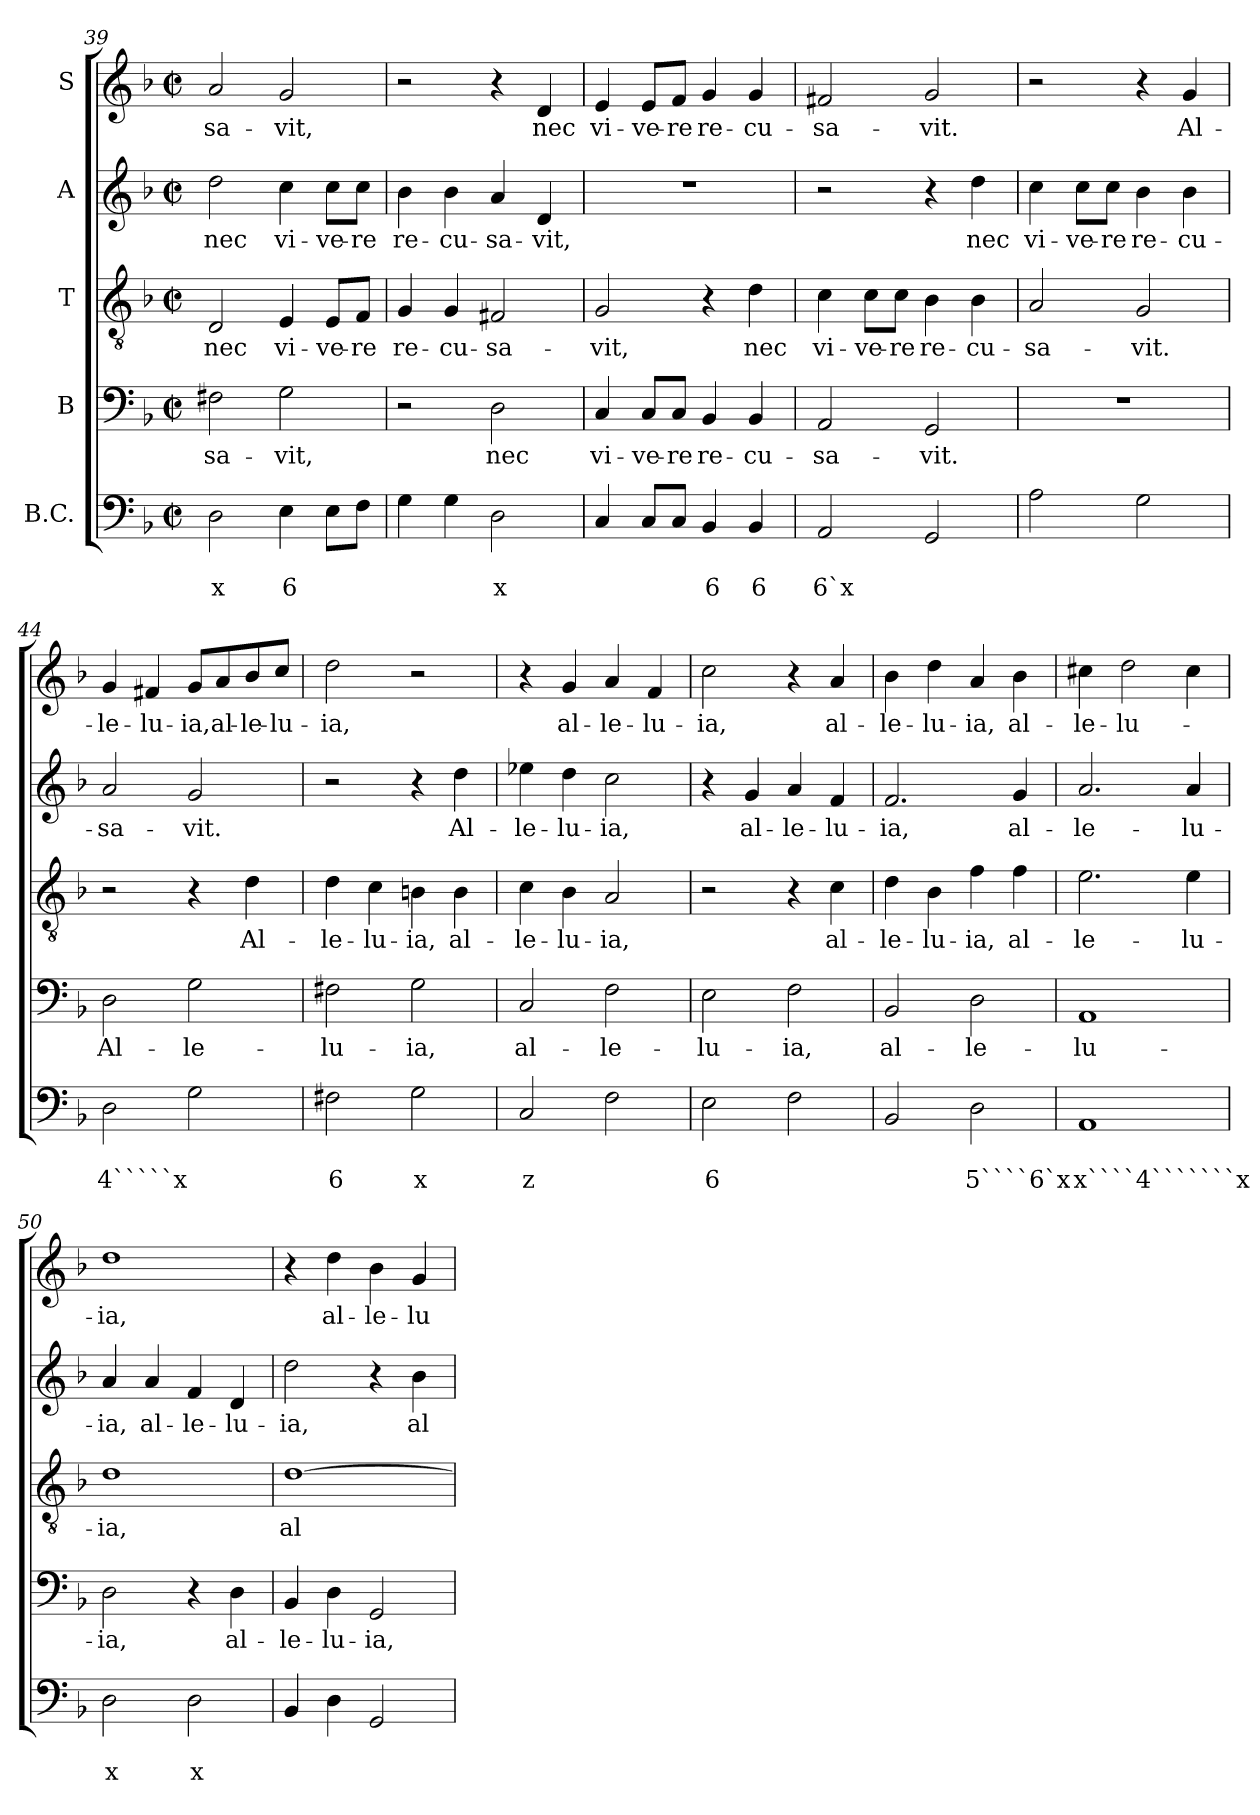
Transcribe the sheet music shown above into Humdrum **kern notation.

**kern	**text	**text	**kern	**text	**kern	**text	**kern	**text	**kern	**text
*part5	*part5	*part5	*part4	*part4	*part3	*part3	*part2	*part2	*part1	*part1
*staff5	*staff5	*staff5	*staff4	*staff4	*staff3	*staff3	*staff2	*staff2	*staff1	*staff1
*I"B.C.	*	*	*I"B	*	*I"T	*	*I"A	*	*I"S	*
*clefF4	*	*	*clefF4	*	*clefGv2	*	*clefG2	*	*clefG2	*
*k[b-]	*	*	*k[b-]	*	*k[b-]	*	*k[b-]	*	*k[b-]	*
*F:	*	*	*F:	*	*F:	*	*F:	*	*F:	*
*M2/2	*	*	*M2/2	*	*M2/2	*	*M2/2	*	*M2/2	*
*met(c|)	*	*	*met(c|)	*	*met(c|)	*	*met(c|)	*	*met(c|)	*
=39	=39	=39	=39	=39	=39	=39	=39	=39	=39	=39
!	!	!LO:LY:b	!	!LO:LY:b	!	!LO:LY:b	!	!LO:LY:b	!	!LO:LY:b
2D\	.	x	2F#X\	-sa-	2D/	nec	2dd\	nec	2a/	-sa-
!	!	!LO:LY:b	!	!LO:LY:b	!	!LO:LY:b	!	!LO:LY:b	!	!LO:LY:b
4E\	.	6	2G\	-vit,	4E/	vi-	4cc\	vi-	2g/	-vit,
!	!	!	!	!	!	!LO:LY:b	!	!LO:LY:b	!	!
8E\L	.	.	.	.	8E/L	-ve-	8cc\L	-ve-	.	.
!	!	!	!	!	!	!LO:LY:b	!	!LO:LY:b	!	!
8F\J	.	.	.	.	8F/J	-re	8cc\J	-re	.	.
=40	=40	=40	=40	=40	=40	=40	=40	=40	=40	=40
!	!	!	!	!	!	!LO:LY:b	!	!LO:LY:b	!	!
4G\	.	.	2r	.	4G/	re-	4b-\	re-	2r	.
!	!	!	!	!	!	!LO:LY:b	!	!LO:LY:b	!	!
4G\	.	.	.	.	4G/	-cu-	4b-\	-cu-	.	.
!	!	!LO:LY:b	!	!LO:LY:b	!	!LO:LY:b	!	!LO:LY:b	!	!
2D\	.	x	2D\	nec	2F#X/	-sa-	4a/	-sa-	4r	.
!	!	!	!	!	!	!	!	!LO:LY:b	!	!LO:LY:b
.	.	.	.	.	.	.	4d/	-vit,	4d/	nec
=41	=41	=41	=41	=41	=41	=41	=41	=41	=41	=41
!	!	!	!	!LO:LY:b	!	!LO:LY:b	!	!	!	!LO:LY:b
4C/	.	.	4C/	vi-	2G/	-vit,	1r	.	4e/	vi-
!	!	!	!	!LO:LY:b	!	!	!	!	!	!LO:LY:b
8C/L	.	.	8C/L	-ve-	.	.	.	.	8e/L	-ve-
!	!	!	!	!LO:LY:b	!	!	!	!	!	!LO:LY:b
8C/J	.	.	8C/J	-re	.	.	.	.	8f/J	-re
!	!	!LO:LY:b	!	!LO:LY:b	!	!	!	!	!	!LO:LY:b
4BB-/	.	6	4BB-/	re-	4r	.	.	.	4g/	re-
!	!	!LO:LY:b	!	!LO:LY:b	!	!LO:LY:b	!	!	!	!LO:LY:b
4BB-/	.	6	4BB-/	-cu-	4d\	nec	.	.	4g/	-cu-
=42	=42	=42	=42	=42	=42	=42	=42	=42	=42	=42
!	!	!LO:LY:b	!	!LO:LY:b	!	!LO:LY:b	!	!	!	!LO:LY:b
2AA/	.	6`x	2AA/	-sa-	4c\	vi-	2r	.	2f#X/	-sa-
!	!	!	!	!	!	!LO:LY:b	!	!	!	!
.	.	.	.	.	8c\L	-ve-	.	.	.	.
!	!	!	!	!	!	!LO:LY:b	!	!	!	!
.	.	.	.	.	8c\J	-re	.	.	.	.
!	!	!	!	!LO:LY:b	!	!LO:LY:b	!	!	!	!LO:LY:b
2GG/	.	.	2GG/	-vit.	4B-\	re-	4r	.	2g/	-vit.
!	!	!	!	!	!	!LO:LY:b	!	!LO:LY:b	!	!
.	.	.	.	.	4B-\	-cu-	4dd\	nec	.	.
=43	=43	=43	=43	=43	=43	=43	=43	=43	=43	=43
!	!	!	!	!	!	!LO:LY:b	!	!LO:LY:b	!	!
2A\	.	.	1r	.	2A/	-sa-	4cc\	vi-	2r	.
!	!	!	!	!	!	!	!	!LO:LY:b	!	!
.	.	.	.	.	.	.	8cc\L	-ve-	.	.
!	!	!	!	!	!	!	!	!LO:LY:b	!	!
.	.	.	.	.	.	.	8cc\J	-re	.	.
!	!	!	!	!	!	!LO:LY:b	!	!LO:LY:b	!	!
2G\	.	.	.	.	2G/	-vit.	4b-\	re-	4r	.
!	!	!	!	!	!	!	!	!LO:LY:b	!	!LO:LY:b
.	.	.	.	.	.	.	4b-\	-cu-	4g/	Al-
!!LO:LB:g=z
=44	=44	=44	=44	=44	=44	=44	=44	=44	=44	=44
!	!	!LO:LY:b	!	!LO:LY:b	!	!	!	!LO:LY:b	!	!LO:LY:b
2D\	.	4`````x	2D\	Al-	2r	.	2a/	-sa-	4g/	-le-
!	!	!	!	!	!	!	!	!	!	!LO:LY:b
.	.	.	.	.	.	.	.	.	4f#X/	-lu-
!	!	!	!	!LO:LY:b	!	!	!	!LO:LY:b	!	!LO:LY:b
2G\	.	.	2G\	-le-	4r	.	2g/	-vit.	8g/L	-ia,
!	!	!	!	!	!	!	!	!	!	!LO:LY:b
.	.	.	.	.	.	.	.	.	8a/	al-
!	!	!	!	!	!	!LO:LY:b	!	!	!	!LO:LY:b
.	.	.	.	.	4d\	Al-	.	.	8b-/	-le-
!	!	!	!	!	!	!	!	!	!	!LO:LY:b
.	.	.	.	.	.	.	.	.	8cc/J	-lu-
=45	=45	=45	=45	=45	=45	=45	=45	=45	=45	=45
!	!	!LO:LY:b	!	!LO:LY:b	!	!LO:LY:b	!	!	!	!LO:LY:b
2F#X\	.	6	2F#X\	-lu-	4d\	-le-	2r	.	2dd\	-ia,
!	!	!	!	!	!	!LO:LY:b	!	!	!	!
.	.	.	.	.	4c\	-lu-	.	.	.	.
!	!	!LO:LY:b	!	!LO:LY:b	!	!LO:LY:b	!	!	!	!
2G\	.	x	2G\	-ia,	4Bn\	-ia,	4r	.	2r	.
!	!	!	!	!	!	!LO:LY:b	!	!LO:LY:b	!	!
.	.	.	.	.	4B\	al-	4dd\	Al-	.	.
=46	=46	=46	=46	=46	=46	=46	=46	=46	=46	=46
!	!	!LO:LY:b	!	!LO:LY:b	!	!LO:LY:b	!	!LO:LY:b	!	!
2C/	.	z	2C/	al-	4c\	-le-	4ee-X\	-le-	4r	.
!	!	!	!	!	!	!LO:LY:b	!	!LO:LY:b	!	!LO:LY:b
.	.	.	.	.	4B-i\	-lu-	4dd\	-lu-	4g/	al-
!	!	!	!	!LO:LY:b	!	!LO:LY:b	!	!LO:LY:b	!	!LO:LY:b
2F\	.	.	2F\	-le-	2A/	-ia,	2cc\	-ia,	4a/	-le-
!	!	!	!	!	!	!	!	!	!	!LO:LY:b
.	.	.	.	.	.	.	.	.	4f/	-lu-
=47	=47	=47	=47	=47	=47	=47	=47	=47	=47	=47
!	!	!LO:LY:b	!	!LO:LY:b	!	!	!	!	!	!LO:LY:b
2E\	.	6	2E\	-lu-	2r	.	4r	.	2cc\	-ia,
!	!	!	!	!	!	!	!	!LO:LY:b	!	!
.	.	.	.	.	.	.	4g/	al-	.	.
!	!	!	!	!LO:LY:b	!	!	!	!LO:LY:b	!	!
2F\	.	.	2F\	-ia,	4r	.	4a/	-le-	4r	.
!	!	!	!	!	!	!LO:LY:b	!	!LO:LY:b	!	!LO:LY:b
.	.	.	.	.	4c\	al-	4f/	-lu-	4a/	al-
=48	=48	=48	=48	=48	=48	=48	=48	=48	=48	=48
!	!	!	!	!LO:LY:b	!	!LO:LY:b	!	!LO:LY:b	!	!LO:LY:b
2BB-/	.	.	2BB-/	al-	4d\	-le-	2.f/	-ia,	4b-\	-le-
!	!	!	!	!	!	!LO:LY:b	!	!	!	!LO:LY:b
.	.	.	.	.	4B-\	-lu-	.	.	4dd\	-lu-
!	!	!LO:LY:b	!	!LO:LY:b	!	!LO:LY:b	!	!	!	!LO:LY:b
2D\	.	5````6`x	2D\	-le-	4f\	-ia,	.	.	4a/	-ia,
!	!	!	!	!	!	!LO:LY:b	!	!LO:LY:b	!	!LO:LY:b
.	.	.	.	.	4f\	al-	4g/	al-	4b-\	al-
!!LO:LB:g=z
=49	=49	=49	=49	=49	=49	=49	=49	=49	=49	=49
!	!	!LO:LY:b	!	!LO:LY:b	!	!LO:LY:b	!	!LO:LY:b	!	!LO:LY:b
1AA	.	x````4```````x	1AA	-lu-	2.e\	-le-	2.a/	-le-	4cc#X\	-le-
!	!	!	!	!	!	!	!	!	!	!LO:LY:b
.	.	.	.	.	.	.	.	.	2dd\	-lu-
!	!	!	!	!	!	!LO:LY:b	!	!LO:LY:b	!	!
.	.	.	.	.	4e\	-lu-	4a/	-lu-	4cc#\	.
=50	=50	=50	=50	=50	=50	=50	=50	=50	=50	=50
!	!	!LO:LY:b	!	!LO:LY:b	!	!LO:LY:b	!	!LO:LY:b	!	!LO:LY:b
2D\	.	x	2D\	-ia,	1d	-ia,	4a/	-ia,	1dd	-ia,
!	!	!	!	!	!	!	!	!LO:LY:b	!	!
.	.	.	.	.	.	.	4a/	al-	.	.
!	!	!LO:LY:b	!	!	!	!	!	!LO:LY:b	!	!
2D\	.	x	4r	.	.	.	4f/	-le-	.	.
!	!	!	!	!LO:LY:b	!	!	!	!LO:LY:b	!	!
.	.	.	4D\	al-	.	.	4d/	-lu-	.	.
=51	=51	=51	=51	=51	=51	=51	=51	=51	=51	=51
!	!	!	!	!LO:LY:b	!	!LO:LY:b	!	!LO:LY:b	!	!
4BB-/	.	.	4BB-/	-le-	[1d	al-	2dd\	-ia,	4r	.
!	!	!	!	!LO:LY:b	!	!	!	!	!	!LO:LY:b
4D\	.	.	4D\	-lu-	.	.	.	.	4dd\	al-
!	!	!	!	!LO:LY:b	!	!	!	!	!	!LO:LY:b
2GG/	.	.	2GG/	-ia,	.	.	4r	.	4b-\	-le-
!	!	!	!	!	!	!	!	!LO:LY:b	!	!LO:LY:b
.	.	.	.	.	.	.	4b-\	al-	4g/	-lu-
=	=	=	=	=	=	=	=	=	=	=
*-	*-	*-	*-	*-	*-	*-	*-	*-	*-	*-
